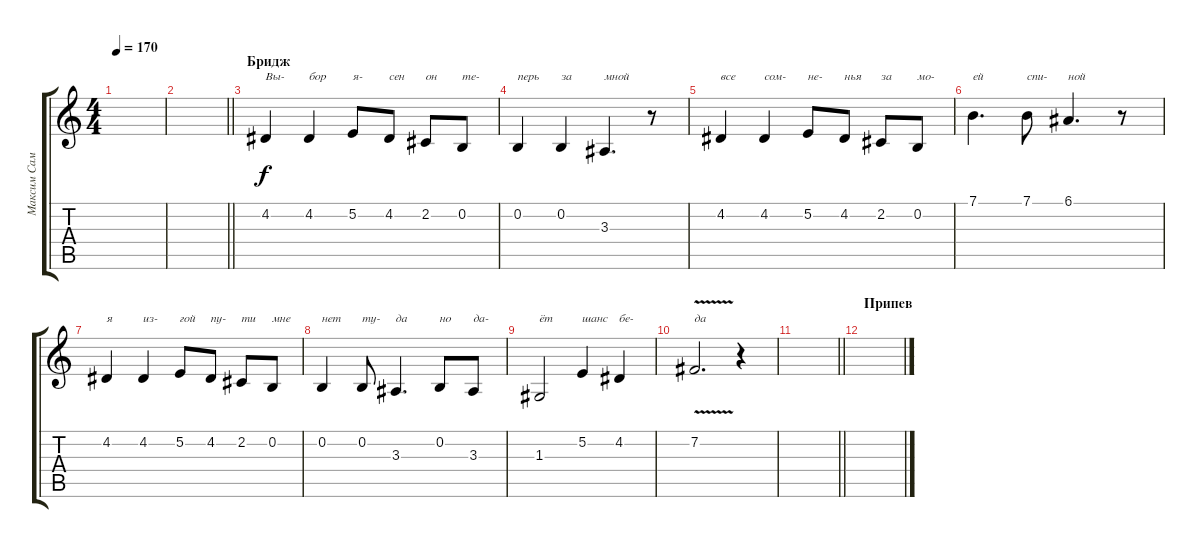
\track ("Максим Самосват" "Максим Сам") {instrument bassoon}
\staff {score tabs}
\tuning (E4 B3 G3 D3 A2 E2) {hide}
\ts (4 4)
\tempo 170
\clef g2
\ks c
|
\barLineRight lightlight
|
\section ("" "Бридж")
4.2.4{txt "Вы-"} 4.2.4{txt "бор"} 5.2.8{txt "я-"} 4.2.8{txt "сен"} 2.2.8{txt "он"} 0.2.8{txt "те-"} |
0.2.4{txt "перь"} 0.2.4{txt "за"} 3.3.4{d txt "мной"} r.8 |
4.2.4{txt "все"} 4.2.4{txt "сом-"} 5.2.8{txt "не-"} 4.2.8{txt "нья"} 2.2.8{txt "за"} 0.2.8{txt "мо-"} |
7.1.4{d txt "ей"} 7.1.8{txt "спи-"} 6.1.4{d txt "ной"} r.8 |
4.2.4{txt "я"} 4.2.4{txt "из-"} 5.2.8{txt "гой"} 4.2.8{txt "пу-"} 2.2.8{txt "ти"} 0.2.8{txt "мне"} |
0.2.4{txt "нет"} 0.2.8{txt "ту-"} 3.3.4{d txt "да"} 0.2.8{txt "но"} 3.3.8{txt "да-"} |
1.3.2{txt "ёт"} 5.2.4{txt "шанс"} 4.2.4{txt "бе-"} |
7.2{v}.2{d txt "да"} r.4 |
\barLineRight lightlight
|
\section ("" "Припев")
